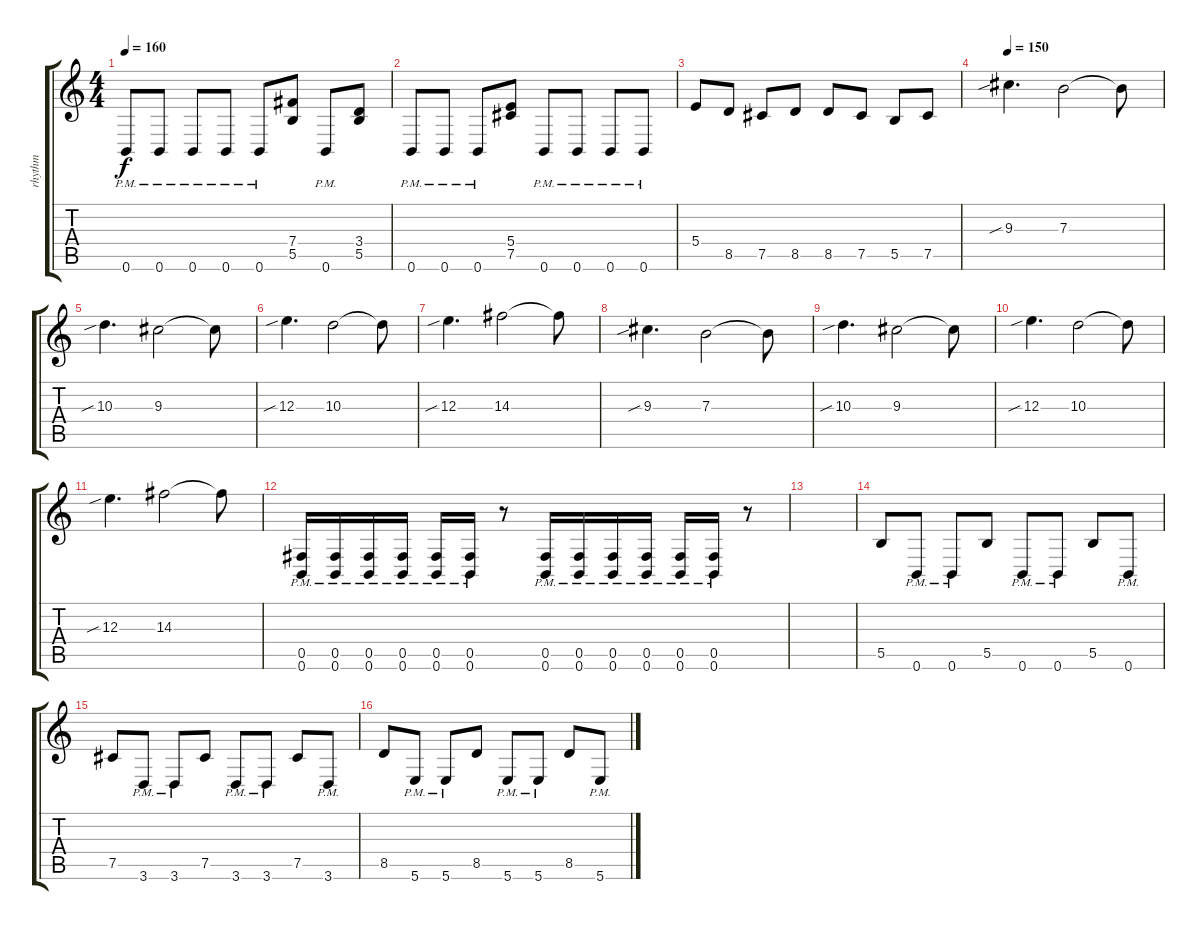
\track ("rhythm" "rhythm") {instrument distortionguitar}
\staff {score tabs}
\tuning (Db4 Ab3 E3 B2 Gb2 B1) {hide}
\ts (4 4)
\tempo 160
\clef g2
\ks c
0.6{pm}.8{dy f} 0.6{pm}.8 0.6{pm}.8 0.6{pm}.8 0.6{pm}.8 (7.4 5.5).8 0.6{pm}.8 (3.4 5.5).8 |
0.6{pm}.8 0.6{pm}.8 0.6{pm}.8 (5.4 7.5).8 0.6{pm}.8 0.6{pm}.8 0.6{pm}.8 0.6{pm}.8 |
5.4.8 8.5.8 7.5.8 8.5.8 8.5.8 7.5.8 5.5.8 7.5.8 |
\tempo 150
9.3{sib}.4{d} 7.3.2 7.3{t}.8 |
10.3{sib}.4{d} 9.3.2 9.3{t}.8 |
12.3{sib}.4{d} 10.3.2 10.3{t}.8 |
12.3{sib}.4{d} 14.3.2 14.3{t}.8 |
9.3{sib}.4{d} 7.3.2 7.3{t}.8 |
10.3{sib}.4{d} 9.3.2 9.3{t}.8 |
12.3{sib}.4{d} 10.3.2 10.3{t}.8 |
12.3{sib}.4{d} 14.3.2 14.3{t}.8 |
(0.5{pm} 0.6{pm}).16 (0.5{pm} 0.6{pm}).16 (0.5{pm} 0.6{pm}).16 (0.5{pm} 0.6{pm}).16 (0.5{pm} 0.6{pm}).16 (0.5{pm} 0.6{pm}).16 r.8 (0.5{pm} 0.6{pm}).16 (0.5{pm} 0.6{pm}).16 (0.5{pm} 0.6{pm}).16 (0.5{pm} 0.6{pm}).16 (0.5{pm} 0.6{pm}).16 (0.5{pm} 0.6{pm}).16 r.8 |
|
5.5.8 0.6{pm}.8 0.6{pm}.8 5.5.8 0.6{pm}.8 0.6{pm}.8 5.5.8 0.6{pm}.8 |
7.5.8 3.6{pm}.8 3.6{pm}.8 7.5.8 3.6{pm}.8 3.6{pm}.8 7.5.8 3.6{pm}.8 |
8.5.8 5.6{pm}.8 5.6{pm}.8 8.5.8 5.6{pm}.8 5.6{pm}.8 8.5.8 5.6{pm}.8
